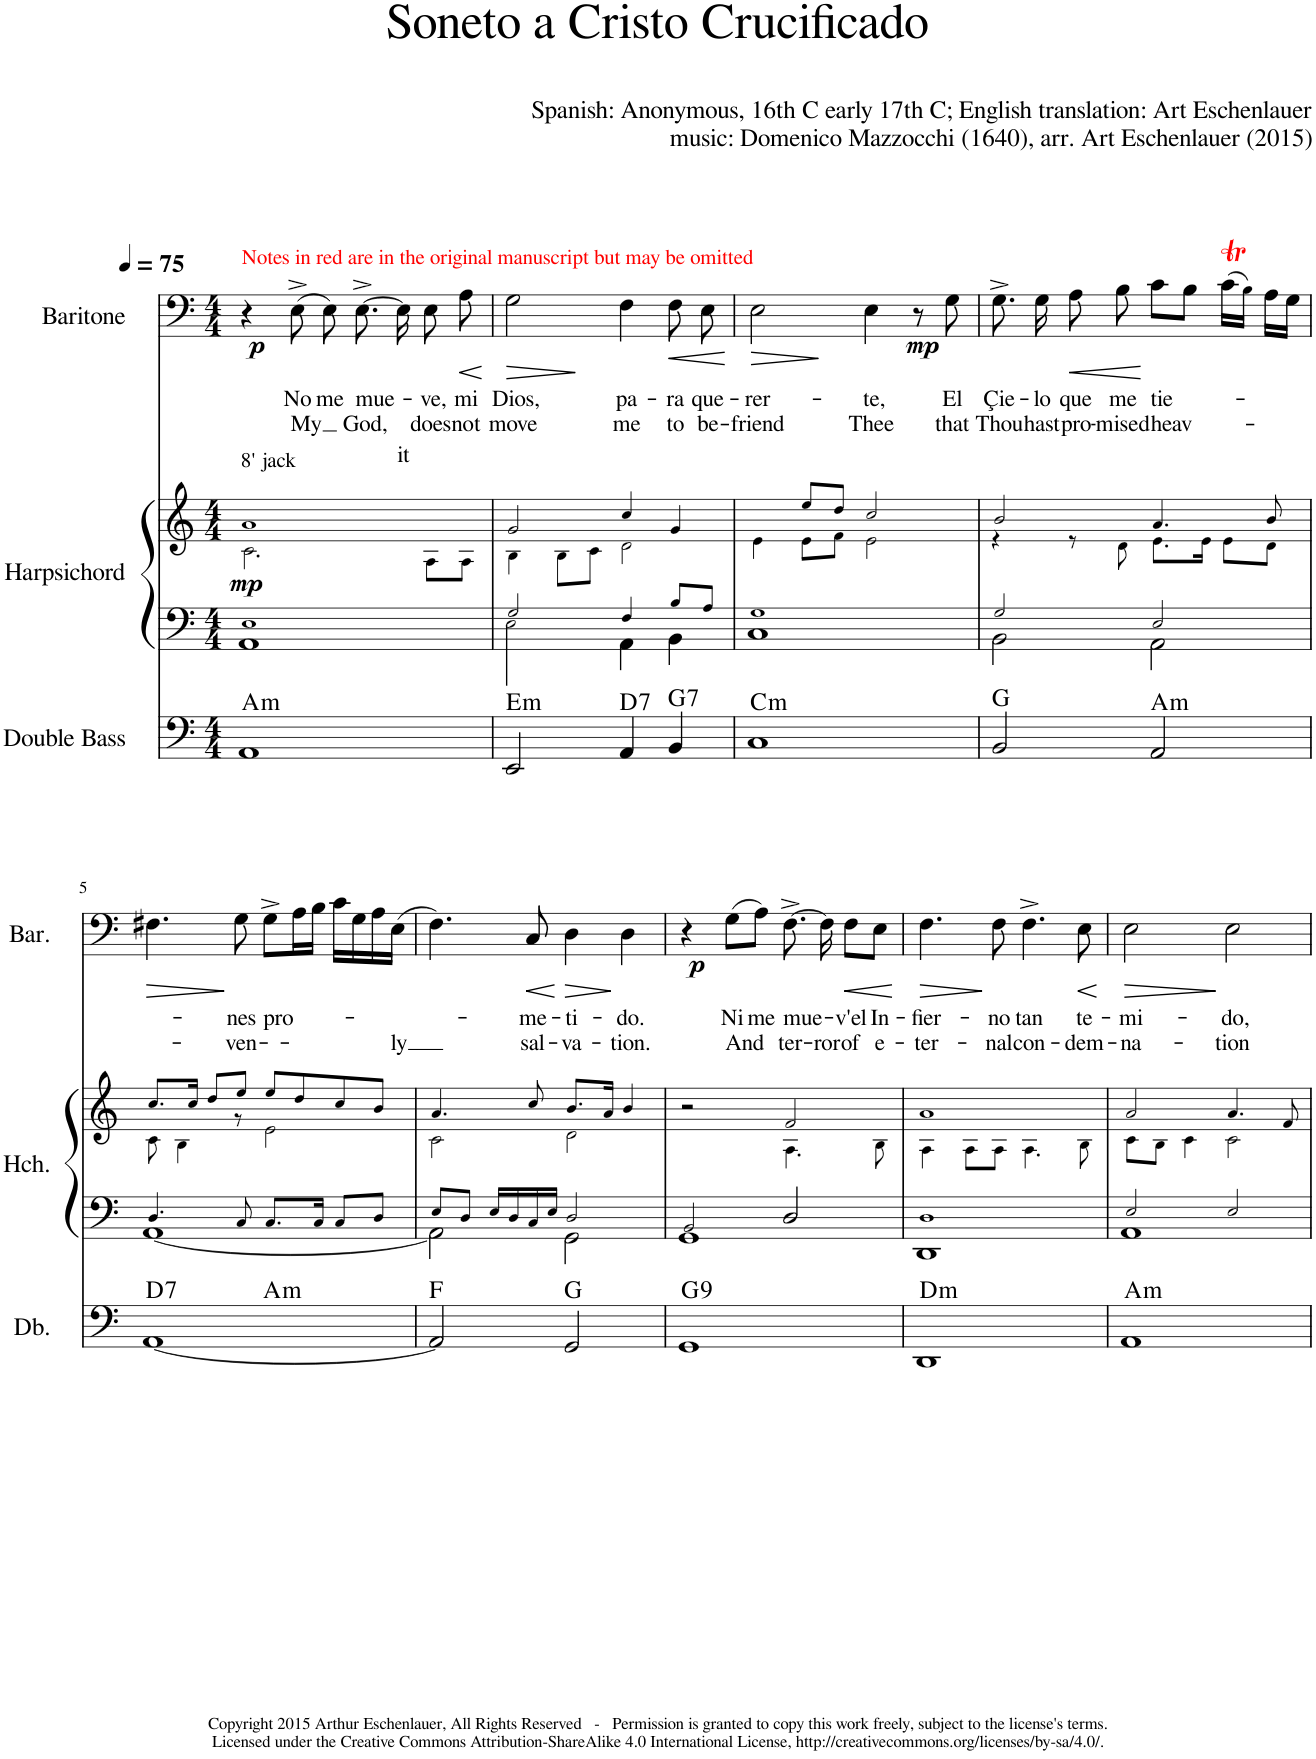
**kern	**harte	**kern	**kern	**dynam	**kern	**text	**text	**dynam
*part3	*part3	*part2	*part2	*part2	*part1	*part1	*part1	*part1
*staff4	*	*staff3	*staff2	*staff2/3	*staff1	*staff1	*staff1	*staff1
*I"Double Bass	*	*I"Harpsichord	*	*	*I"Baritone	*	*	*
*I'Db.	*	*I'Hch.	*	*	*I'Bar.	*	*	*
*clefF4	*	*clefF4	*clefG2	*	*clefF4	*	*	*
*k[]	*	*k[]	*k[]	*	*k[]	*	*	*
*M4/4	*	*M4/4	*M4/4	*	*M4/4	*	*	*
*MM75	*	*MM75	*MM75	*	*MM75	*	*	*
=1	=1	=1	=1	=1	=1	=1	=1	=1
*	*	*^	*^	*	*	*	*	*
!	!	!	!	!	!	!	!LO:TX:a:color=#FF0000:t=Notes in red are in the original manuscript but may be omitted	!	!	!
!	!	!	!	!LO:TX:a:t=8' jack	!	!	!	!	!	!
!	!LO:H:kt=m	!	!	!	!	!LO:DY:b	!	!	!	!LO:DY:b
1AA	A:min	1E!	1AA	1a!	2.c!\	mp	4r	.	.	p
!	!	!	!	!	!	!	!	!LO:LY:b	!LO:LY:b	!
.	.	.	.	.	.	.	(8E^\	No	My	.
!	!	!	!	!	!	!	!	!LO:LY:b	!	!
.	.	.	.	.	.	.	8E\)	me	.	.
!	!	!	!	!	!	!	!	!LO:LY:b	!LO:LY:b	!
.	.	.	.	.	.	.	[8.E^\	mue-	God,	.
!	!	!	!	!	!	!	!	!	!LO:LY:b	!
.	.	.	.	.	.	.	16E\]	.	it	.
!	!	!	!	!	!	!	!	!LO:LY:b	!LO:LY:b	!
.	.	.	.	.	8A!\L	.	8E\	-ve,	does	.
!	!	!	!	!	!	!	!	!LO:LY:b	!LO:LY:b	!LO:HP:b
.	.	.	.	.	8A!\J	.	8A\	mi	not	<
*	*	*v	*v	*	*	*	*	*	*	*
*	*	*	*v	*v	*	*	*	*	*
.	.	.	.	.	.	.	.	[
=2	=2	=2	=2	=2	=2	=2	=2	=2
*	*	*^	*^	*	*	*	*	*
!	!LO:H:kt=m	!	!	!	!	!	!	!LO:LY:b	!LO:LY:b	!LO:HP:b
2EE/	E:min	2G!/	2EEi\ 2E!\	2g!/	4B!\	.	2G\	Dios,	move	>
.	.	.	.	.	8B!\L	.	.	.	.	.
.	.	.	.	.	8c!\J	.	.	.	.	.
!	!LO:H:kt=7	!	!	!	!	!	!	!LO:LY:b	!LO:LY:b	!
4AA/	D:7	4F!/	4AA\	4cc!/	2d!\	.	4F\	pa-	me	]
!	!LO:H:kt=7	!	!	!	!	!	!	!LO:LY:b	!LO:LY:b	!LO:HP:b
4BB/	G:7	8B!/L	4BB\	4g!/	.	.	8F\	-ra	to	<
!	!	!	!	!	!	!	!	!LO:LY:b	!LO:LY:b	!
.	.	8A!/J	.	.	.	.	8E\	que-	be-	.
*	*	*v	*v	*	*	*	*	*	*	*
*	*	*	*v	*v	*	*	*	*	*
.	.	.	.	.	.	.	.	[
=3	=3	=3	=3	=3	=3	=3	=3	=3
*	*	*^	*^	*	*	*	*	*
!	!LO:H:kt=m	!	!	!	!	!	!	!LO:LY:b	!LO:LY:b	!LO:HP:b
1C	C:min	1G!	1C	4ryy	4e!\	.	2E\	-rer-	-friend	>
.	.	.	.	8ee!/L	8e!\L	.	.	.	.	.
.	.	.	.	8dd!/J	8f!\J	.	.	.	.	.
!	!	!	!	!	!	!	!	!LO:LY:b	!LO:LY:b	!
.	.	.	.	2cc!/	2e!\	.	4E\	-te,	Thee	]
!	!	!	!	!	!	!	!	!	!	!LO:DY:b
.	.	.	.	.	.	.	8r	.	.	mp
!	!	!	!	!	!	!	!	!LO:LY:b	!LO:LY:b	!
.	.	.	.	.	.	.	8G\	El	that	.
=4	=4	=4	=4	=4	=4	=4	=4	=4	=4	=4
!	!	!	!	!	!	!	!	!LO:LY:b	!LO:LY:b	!
2BB/	G:maj	2G!/	2BB\	2b!/	4r	.	8.G^\	Çie-	Thou	.
!	!	!	!	!	!	!	!	!LO:LY:b	!LO:LY:b	!
.	.	.	.	.	.	.	16G\	-lo	hast	.
!	!	!	!	!	!	!	!	!LO:LY:b	!LO:LY:b	!LO:HP:b
.	.	.	.	.	8r	.	8A\	que	pro-	<
!	!	!	!	!	!	!	!	!LO:LY:b	!LO:LY:b	!
.	.	.	.	.	8d!\	.	8B\	me	-mised	.
!	!LO:H:kt=m	!	!	!	!	!	!	!LO:LY:b	!LO:LY:b	!
2AA/	A:min	2E!/	2AA\	4.a!/	8.e!\L	.	8c\L	tie-	heav-	[
.	.	.	.	.	.	.	8B\J	.	.	.
.	.	.	.	.	16e!\Jk	.	.	.	.	.
.	.	.	.	.	8e!\L	.	(16cT\LL	.	.	.
.	.	.	.	.	.	.	16BTTT!\JJ)	.	.	.
.	.	.	.	8b!/	8d!\J	.	16A\LL	.	.	.
.	.	.	.	.	.	.	16G\JJ	.	.	.
!!LO:LB:g=z
=5	=5	=5	=5	=5	=5	=5	=5	=5	=5	=5
!	!LO:H:kt=7	!	!	!	!	!	!	!	!	!LO:HP:b
*^	*	*	*	*	*	*	*	*	*	*
[1AA	2ryy	D:7	4.D!/	[1AA	8.cc!/L	8c!\	.	4.F#X\	.	.	>
.	.	.	.	.	.	4B!\	.	.	.	.	.
.	.	.	.	.	16cc!/Jk	.	.	.	.	.	.
.	.	.	.	.	8dd!/L	.	.	.	.	.	.
!	!	!	!	!	!	!	!	!	!LO:LY:b	!LO:LY:b	!
.	.	.	8C!/	.	8ee!/J	8r	.	8G\	-nes	-ven-	]
!	!	!LO:H:kt=m	!	!	!	!	!	!	!LO:LY:b	!	!
.	2ryy	A:min	8.C!/L	.	8ee!/L	2e!\	.	8G^\L	pro-	.	.
.	.	.	.	.	8dd!/	.	.	16A\L	.	.	.
.	.	.	16C!/Jk	.	.	.	.	16B\JJ	.	.	.
.	.	.	8C!/L	.	8cc!/	.	.	16c\LL	.	.	.
.	.	.	.	.	.	.	.	16G\	.	.	.
.	.	.	8D!/J	.	8b!/J	.	.	16A\	.	.	.
!	!	!	!	!	!	!	!	!	!	!LO:LY:b	!
.	.	.	.	.	.	.	.	(16E\JJ	.	-ly	.
*v	*v	*	*	*	*	*	*	*	*	*	*
=6	=6	=6	=6	=6	=6	=6	=6	=6	=6	=6
2AA/]	F:maj	8E!/L	2AA\]	4.a!/	2c!\	.	4.F\)	.	.	.
.	.	8D!/J	.	.	.	.	.	.	.	.
.	.	16E!/LL	.	.	.	.	.	.	.	.
.	.	16D!/	.	.	.	.	.	.	.	.
!	!	!	!	!	!	!	!	!LO:LY:b	!LO:LY:b	!LO:HP:b
.	.	16C!/	.	8cc!/	.	.	8C/	-me-	sal-	<
.	.	16E!/JJ	.	.	.	.	.	.	.	.
!	!	!	!	!	!	!	!	!LO:LY:b	!LO:LY:b	!LO:HP:n=1:b
2GG/	G:maj	2D!/	2GG\	8.b!/L	2d!\	.	4D\	-ti-	-va-	[ >
.	.	.	.	16a!/Jk	.	.	.	.	.	.
!	!	!	!	!	!	!	!	!LO:LY:b	!LO:LY:b	!
.	.	.	.	4b!/	.	.	4D\	-do.	-tion.	]
=7	=7	=7	=7	=7	=7	=7	=7	=7	=7	=7
!	!LO:H:kt=9	!	!	!	!	!	!	!	!	!LO:DY:b
1GG	G:9	2BB!/	1GG	2r	2ryy	.	4r	.	.	p
!	!	!	!	!	!	!	!	!LO:LY:b	!LO:LY:b	!
.	.	.	.	.	.	.	(8G\L	Ni	And	.
!	!	!	!	!	!	!	!	!LO:LY:b	!	!
.	.	.	.	.	.	.	8A\J)	me	.	.
!	!	!	!	!	!	!	!	!LO:LY:b	!LO:LY:b	!
.	.	2D/	.	2f!/	4.A!\	.	[8.F^\	mue-	ter-	.
!	!	!	!	!	!	!	!	!	!LO:LY:b	!
.	.	.	.	.	.	.	16F\]	.	-ror	.
!	!	!	!	!	!	!	!	!LO:LY:b	!LO:LY:b	!LO:HP:b
.	.	.	.	.	.	.	8F\L	-v'el	of	<
!	!	!	!	!	!	!	!	!LO:LY:b	!LO:LY:b	!
.	.	.	.	.	8B!\	.	8E\J	In-	e-	.
*	*	*v	*v	*	*	*	*	*	*	*
*	*	*	*v	*v	*	*	*	*	*
.	.	.	.	.	.	.	.	[
=8	=8	=8	=8	=8	=8	=8	=8	=8
*	*	*^	*^	*	*	*	*	*
!	!LO:H:kt=m	!	!	!	!	!	!	!LO:LY:b	!LO:LY:b	!LO:HP:b
1DD	D:min	1D!	1DD	1a!	4A!\	.	4.F\	-fier-	-ter-	>
.	.	.	.	.	8A!\L	.	.	.	.	.
!	!	!	!	!	!	!	!	!LO:LY:b	!LO:LY:b	!
.	.	.	.	.	8A!\J	.	8F\	-no	-nal	]
!	!	!	!	!	!	!	!	!LO:LY:b	!LO:LY:b	!
.	.	.	.	.	4.A!\	.	4.F^\	tan	con-	.
!	!	!	!	!	!	!	!	!LO:LY:b	!LO:LY:b	!LO:HP:b
.	.	.	.	.	8B!\	.	8E\	te-	-dem-	<
*	*	*v	*v	*	*	*	*	*	*	*
*	*	*	*v	*v	*	*	*	*	*
.	.	.	.	.	.	.	.	[
=9	=9	=9	=9	=9	=9	=9	=9	=9
*	*	*^	*^	*	*	*	*	*
!	!LO:H:kt=m	!	!	!	!	!	!	!LO:LY:b	!LO:LY:b	!LO:HP:b
1AA	A:min	2E!/	1AA	2a!/	8c!\L	.	2E\	-mi-	-na-	>
.	.	.	.	.	8B!\J	.	.	.	.	.
.	.	.	.	.	4c!\	.	.	.	.	.
!	!	!	!	!	!	!	!	!LO:LY:b	!LO:LY:b	!
.	.	2E!/	.	4.a!/	2c!\	.	2E\	-do,	-tion	]
.	.	.	.	8f!/	.	.	.	.	.	.
*	*	*v	*v	*	*	*	*	*	*	*
*	*	*	*v	*v	*	*	*	*	*
=	=	=	=	=	=	=	=	=
*-	*-	*-	*-	*-	*-	*-	*-	*-
